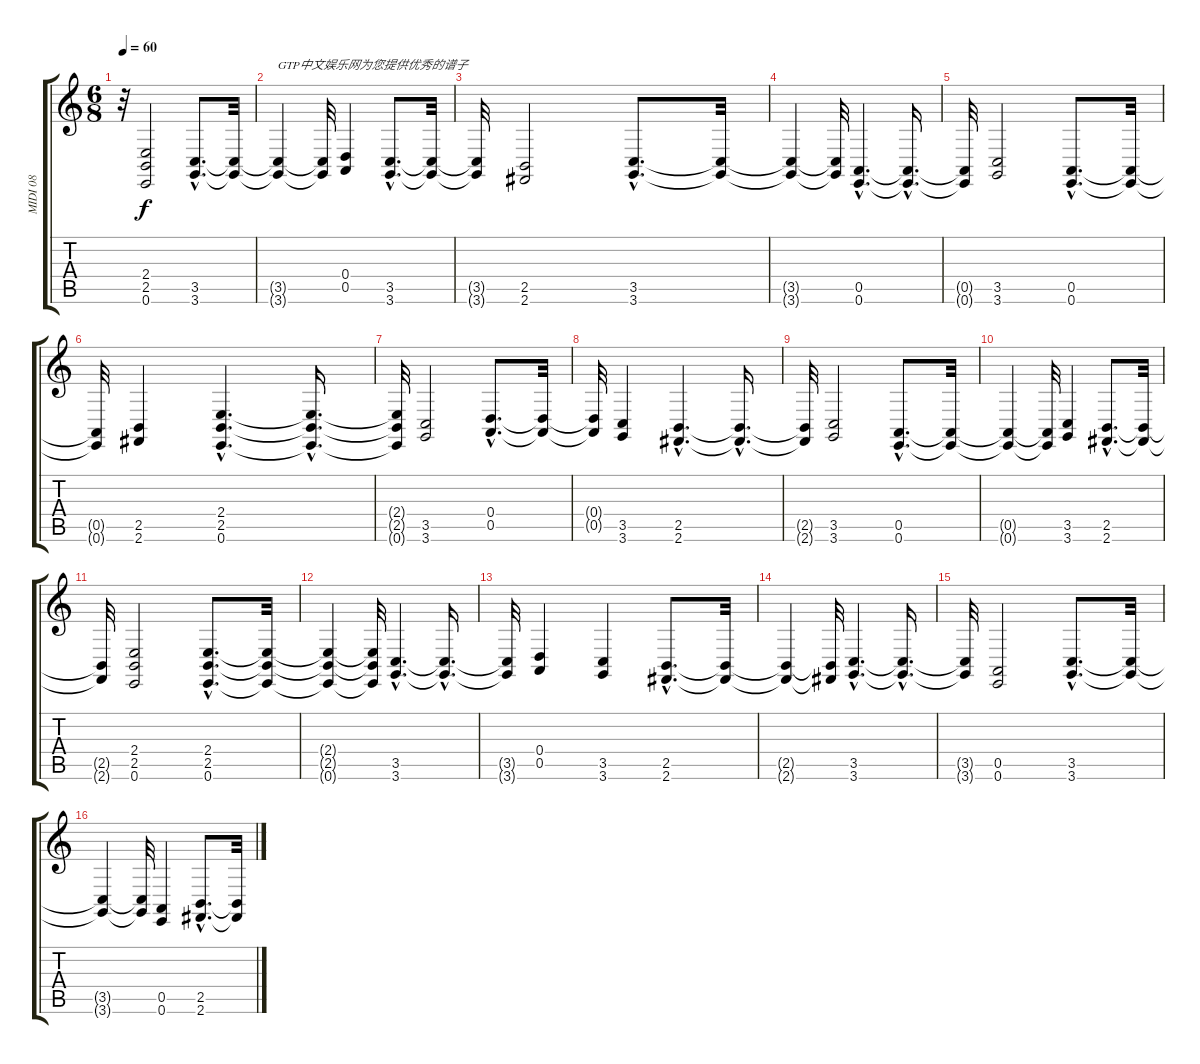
\track ("MIDI 08" "MIDI 08") {instrument pad2warm}
\staff {score tabs}
\tuning (E4 B3 G3 D3 A2 E2) {hide}
\ts (6 8)
\tempo 60
\clef g2
\ks c
r.32{dy f instrument pad2warm} (2.4 2.5 0.6).2 (3.5{hac} 3.6{hac}).8{d} (3.5{t} 3.6{t}).32 |
(3.5{t} 3.6{t}).4{txt "GTP中文娱乐网为您提供优秀的谱子"} (3.5{t} 3.6{t}).32 (0.4 0.5).4 (3.5{hac} 3.6{hac}).8{d} (3.5{t} 3.6{t}).32 |
(3.5{t} 3.6{t}).32 (2.5 2.6).2 (3.5{hac} 3.6{hac}).8{d} (3.5{t} 3.6{t}).32 |
(3.5{t} 3.6{t}).4 (3.5{t} 3.6{t}).32 (0.5{hac} 0.6{hac}).4{d} (0.5{hac t} 0.6{hac t}).16{d} |
(0.5{t} 0.6{t}).32 (3.5 3.6).2 (0.5{hac} 0.6{hac}).8{d} (0.5{t} 0.6{t}).32 |
(0.5{t} 0.6{t}).32 (2.5 2.6).4 (2.4{hac} 2.5{hac} 0.6{hac}).4{d} (2.4{hac t} 2.5{hac t} 0.6{hac t}).16{d} |
(2.4{t} 2.5{t} 0.6{t}).32 (3.5 3.6).2 (0.4{hac} 0.5{hac}).8{d} (0.4{t} 0.5{t}).32 |
(0.4{t} 0.5{t}).32 (3.5 3.6).4 (2.5{hac} 2.6{hac}).4{d} (2.5{hac t} 2.6{hac t}).16{d} |
(2.5{t} 2.6{t}).32 (3.5 3.6).2 (0.5{hac} 0.6{hac}).8{d} (0.5{t} 0.6{t}).32 |
(0.5{t} 0.6{t}).4 (0.5{t} 0.6{t}).32 (3.5 3.6).4 (2.5{hac} 2.6{hac}).8{d} (2.5{t} 2.6{t}).32 |
(2.5{t} 2.6{t}).32 (2.4 2.5 0.6).2 (2.4{hac} 2.5{hac} 0.6{hac}).8{d} (2.4{t} 2.5{t} 0.6{t}).32 |
(2.4{t} 2.5{t} 0.6{t}).4 (2.4{t} 2.5{t} 0.6{t}).32 (3.5{hac} 3.6{hac}).4{d} (3.5{hac t} 3.6{hac t}).16{d} |
(3.5{t} 3.6{t}).32 (0.4 0.5).4 (3.5 3.6).4 (2.5{hac} 2.6{hac}).8{d} (2.5{t} 2.6{t}).32 |
(2.5{t} 2.6{t}).4 (2.5{t} 2.6{t}).32 (3.5{hac} 3.6{hac}).4{d} (3.5{hac t} 3.6{hac t}).16{d} |
(3.5{t} 3.6{t}).32 (0.5 0.6).2 (3.5{hac} 3.6{hac}).8{d} (3.5{t} 3.6{t}).32 |
(3.5{t} 3.6{t}).4 (3.5{t} 3.6{t}).32 (0.5 0.6).4 (2.5{hac} 2.6{hac}).8{d} (2.5{t} 2.6{t}).32
